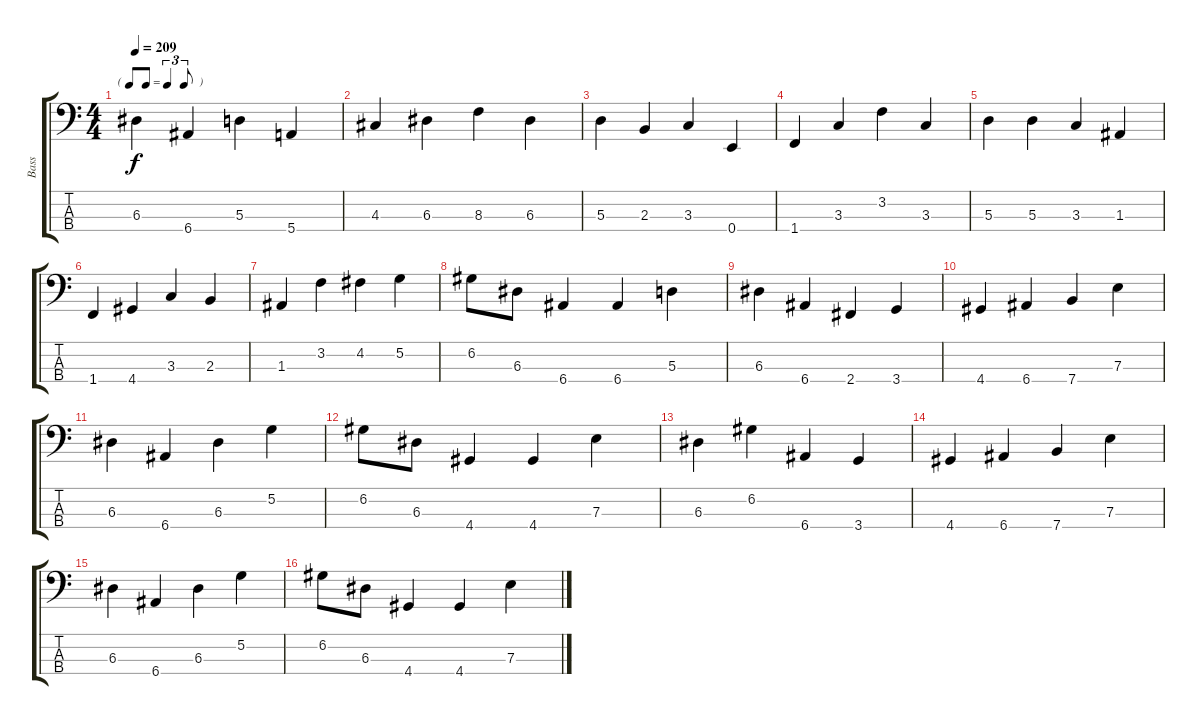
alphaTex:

\track ("Bass" "Bass") {instrument acousticbass}
\staff {score tabs}
\tuning (G2 D2 A1 E1) {hide}
\ts (4 4)
\tf triplet8th
\tempo 209
\clef f4
\ks c
6.3.4{dy f} 6.4.4 5.3.4 5.4.4 |
4.3.4 6.3.4 8.3.4 6.3.4 |
5.3.4 2.3.4 3.3.4 0.4.4 |
1.4.4 3.3.4 3.2.4 3.3.4 |
5.3.4 5.3.4 3.3.4 1.3.4 |
1.4.4 4.4.4 3.3.4 2.3.4 |
1.3.4 3.2.4 4.2.4 5.2.4 |
6.2.8 6.3.8 6.4.4 6.4.4 5.3.4 |
6.3.4 6.4.4 2.4.4 3.4.4 |
4.4.4 6.4.4 7.4.4 7.3.4 |
6.3.4 6.4.4 6.3.4 5.2.4 |
6.2.8 6.3.8 4.4.4 4.4.4 7.3.4 |
6.3.4 6.2.4 6.4.4 3.4.4 |
4.4.4 6.4.4 7.4.4 7.3.4 |
6.3.4 6.4.4 6.3.4 5.2.4 |
6.2.8 6.3.8 4.4.4 4.4.4 7.3.4
